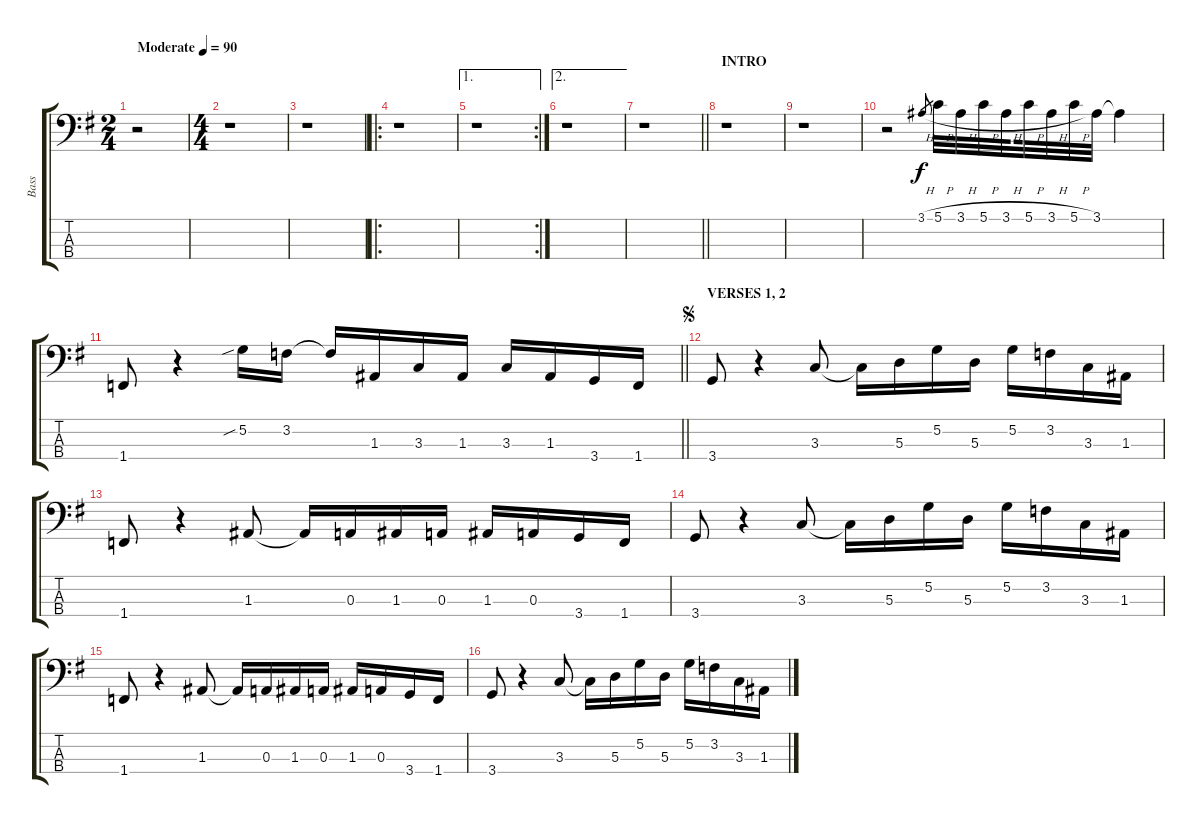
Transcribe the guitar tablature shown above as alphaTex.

\track ("Bass" "Bass") {instrument electricbassfinger}
\staff {score tabs}
\tuning (G2 D2 A1 E1) {hide}
\ts (2 4)
\tempo (90 "Moderate")
\clef f4
\ks g
r.2{dy f instrument electricbassfinger} |
\ts (4 4)
r.1 |
r.1 |
\ro
r.1 |
\ae 1
\rc 2
r.1 |
\ae 2
r.1 |
\barLineRight lightlight
r.1 |
\section ("" "INTRO")
r.1 |
r.1 |
r.2 3.1{h}.8{gr} 5.1{h}.32 3.1{h}.32 5.1{h}.32 3.1{h}.32{beam splitsecondary} 5.1{h}.32 3.1{h}.32 5.1{h}.32 3.1.32 3.1{t}.4 |
\barLineRight lightlight
1.4.8 r.4 5.2{sib}.16 3.2.16 3.2{t}.16 1.3.16 3.3.16 1.3.16 3.3.16 1.3.16 3.4.16 1.4.16 |
\section ("" "VERSES 1, 2")
\jump segno
3.4.8 r.4 3.3.8 3.3{t}.16 5.3.16 5.2.16 5.3.16 5.2.16 3.2.16 3.3.16 1.3.16 |
1.4.8 r.4 1.3.8 1.3{t}.16 0.3.16 1.3.16 0.3.16 1.3.16 0.3.16 3.4.16 1.4.16 |
3.4.8 r.4 3.3.8 3.3{t}.16 5.3.16 5.2.16 5.3.16 5.2.16 3.2.16 3.3.16 1.3.16 |
1.4.8 r.4 1.3.8 1.3{t}.16 0.3.16 1.3.16 0.3.16 1.3.16 0.3.16 3.4.16 1.4.16 |
3.4.8 r.4 3.3.8 3.3{t}.16 5.3.16 5.2.16 5.3.16 5.2.16 3.2.16 3.3.16 1.3.16
